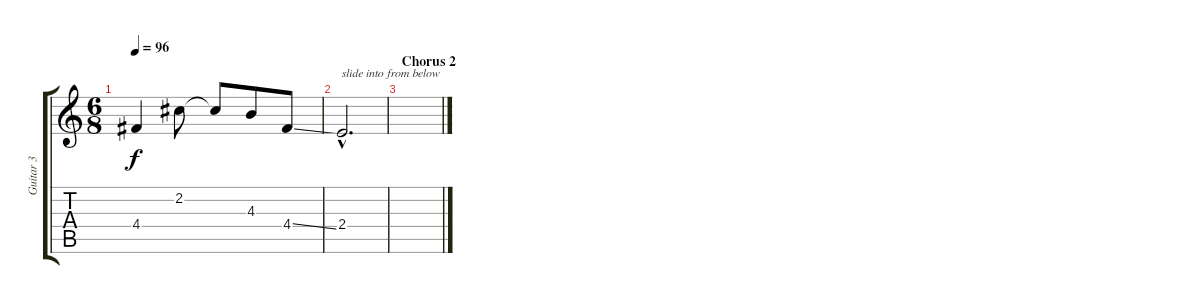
\track ("Guitar 3" "Guitar 3") {instrument electricguitarclean}
\staff {score tabs}
\tuning (E4 B3 G3 D3 A2 E2) {hide}
\ts (6 8)
\tempo 96
\clef g2
\ks c
4.4.4{dy f} 2.2.8 2.2{t}.8 4.3.8 4.4{ss}.8 |
2.4{hac}.2{d txt "slide into from below"} |
\section ("" "Chorus 2")
